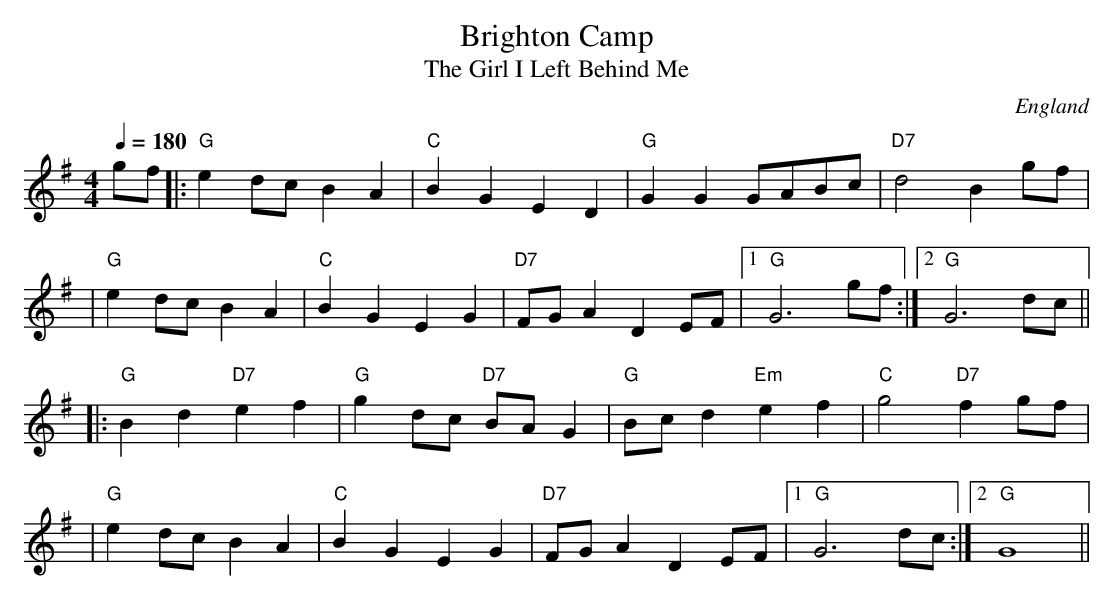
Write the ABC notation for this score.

X:1
T:Brighton Camp
T:The Girl I Left Behind Me
O:England
M:4/4
L:1/8
Q:1/4=180
K:G
gf |: "G" e2dc B2A2 | "C" B2G2E2D2 | "G" G2G2GABc | "D7" d4B2gf |
| "G" e2dc B2A2 | "C" B2G2E2G2 | "D7" FG A2D2EF |1 "G" G6 gf :|2 "G" G6 dc ||
|: "G" B2d2 "D7" e2f2 | "G" g2dc "D7" BA G2 | "G" Bc d2 "Em" e2f2 | "C" g4 "D7" f2gf |
| "G" e2dc B2A2 | "C" B2G2E2G2 | "D7" FG A2D2EF |1 "G" G6 dc :|2 "G" G8||
